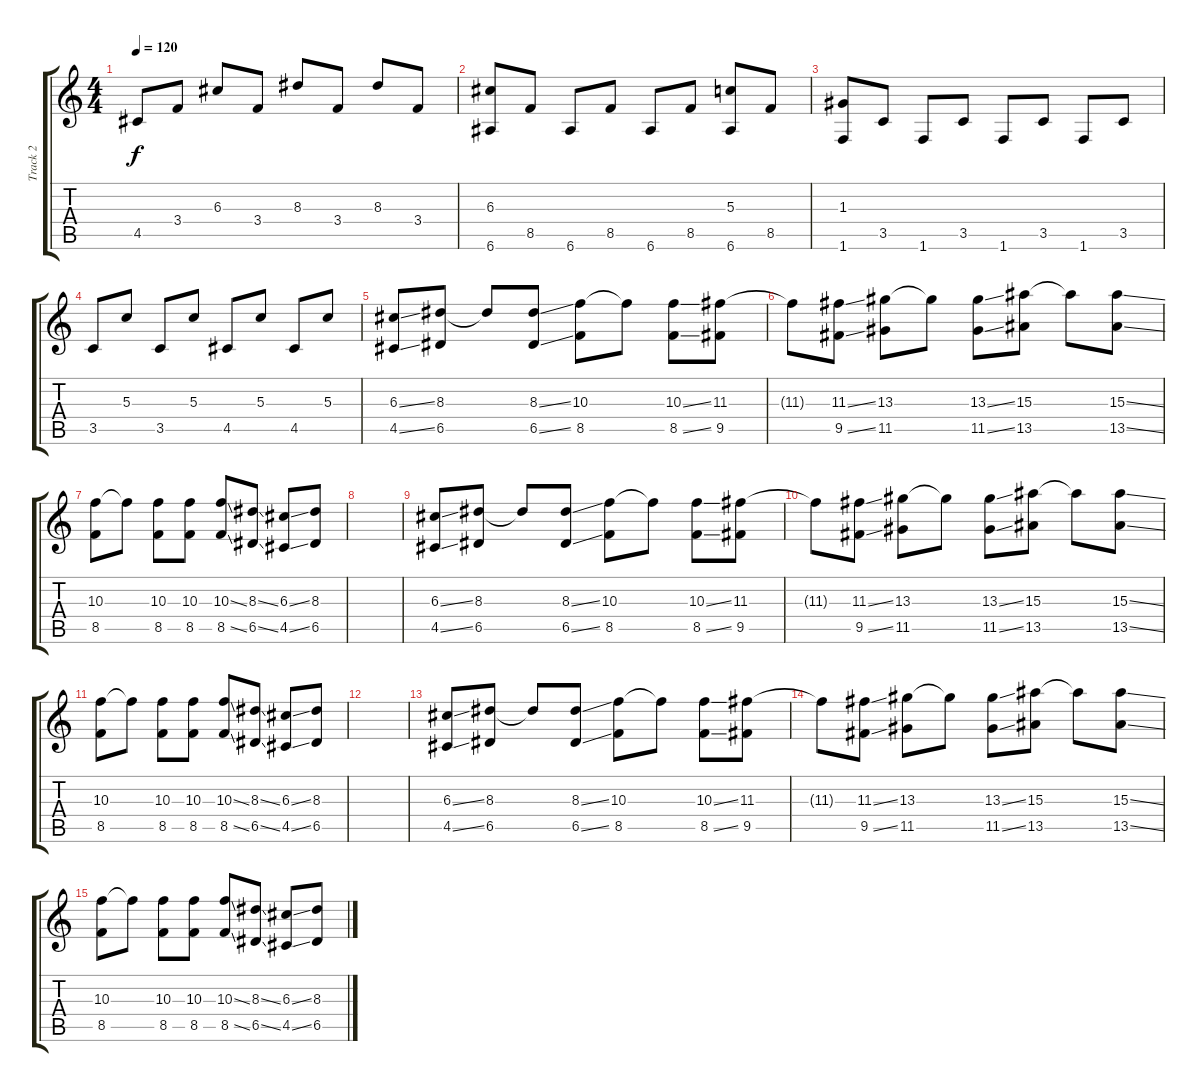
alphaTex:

\track ("Track 2" "Track 2") {instrument acousticguitarsteel}
\staff {score tabs}
\tuning (E4 B3 G3 D3 A2 E2) {hide}
\ts (4 4)
\tempo 120
\clef g2
\ks c
4.5.8{dy f} 3.4.8 6.3.8 3.4.8 8.3.8 3.4.8 8.3.8 3.4.8 |
(6.3 6.6).8 8.5.8 6.6.8 8.5.8 6.6.8 8.5.8 (5.3 6.6).8 8.5.8 |
(1.3 1.6).8 3.5.8 1.6.8 3.5.8 1.6.8 3.5.8 1.6.8 3.5.8 |
3.5.8 5.3.8 3.5.8 5.3.8 4.5.8 5.3.8 4.5.8 5.3.8 |
(6.3{ss} 4.5{ss}).8 (8.3 6.5).8 8.3{t}.8 (8.3{ss} 6.5{ss}).8 (10.3 8.5).8 10.3{t}.8 (10.3{ss} 8.5{ss}).8 (11.3 9.5).8 |
11.3{t}.8 (11.3{ss} 9.5{ss}).8 (13.3 11.5).8 13.3{t}.8 (13.3{ss} 11.5{ss}).8 (15.3 13.5).8 15.3{t}.8 (15.3{ss} 13.5{ss}).8 |
(10.3 8.5).8 10.3{t}.8 (10.3 8.5).8 (10.3 8.5).8 (10.3{ss} 8.5{ss}).8 (8.3{ss} 6.5{ss}).8 (6.3{ss} 4.5{ss}).8 (8.3 6.5).8 |
|
(6.3{ss} 4.5{ss}).8 (8.3 6.5).8 8.3{t}.8 (8.3{ss} 6.5{ss}).8 (10.3 8.5).8 10.3{t}.8 (10.3{ss} 8.5{ss}).8 (11.3 9.5).8 |
11.3{t}.8 (11.3{ss} 9.5{ss}).8 (13.3 11.5).8 13.3{t}.8 (13.3{ss} 11.5{ss}).8 (15.3 13.5).8 15.3{t}.8 (15.3{ss} 13.5{ss}).8 |
(10.3 8.5).8 10.3{t}.8 (10.3 8.5).8 (10.3 8.5).8 (10.3{ss} 8.5{ss}).8 (8.3{ss} 6.5{ss}).8 (6.3{ss} 4.5{ss}).8 (8.3 6.5).8 |
|
(6.3{ss} 4.5{ss}).8 (8.3 6.5).8 8.3{t}.8 (8.3{ss} 6.5{ss}).8 (10.3 8.5).8 10.3{t}.8 (10.3{ss} 8.5{ss}).8 (11.3 9.5).8 |
11.3{t}.8 (11.3{ss} 9.5{ss}).8 (13.3 11.5).8 13.3{t}.8 (13.3{ss} 11.5{ss}).8 (15.3 13.5).8 15.3{t}.8 (15.3{ss} 13.5{ss}).8 |
(10.3 8.5).8 10.3{t}.8 (10.3 8.5).8 (10.3 8.5).8 (10.3{ss} 8.5{ss}).8 (8.3{ss} 6.5{ss}).8 (6.3{ss} 4.5{ss}).8 (8.3 6.5).8
